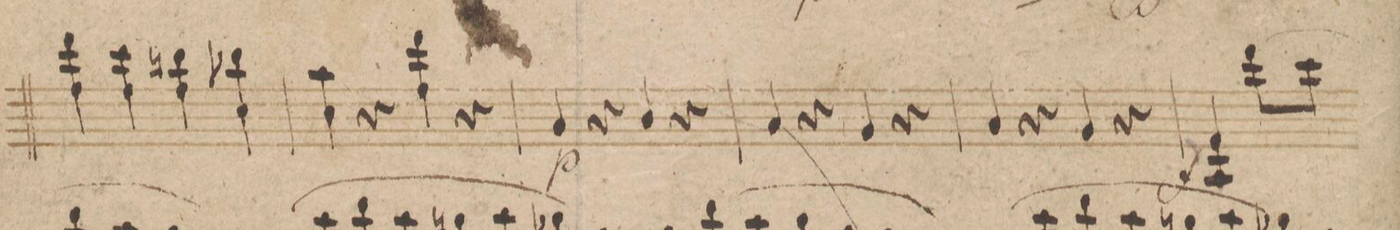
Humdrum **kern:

**kern	**dynam
*I"Violino Imo	*
*clefG2	*
*k[b-]	*
*met(c|)	*
*M2/2	*
4ddd\ 4ff\	.
4ccc\ 4ff\	.
4bbn\ 4ff\	.
4bb-X\ 4cc\	.
=73	=73
4aa\ 4cc\	.
4r	.
4ddd\ 4ff\	.
4r	.
=74	=74
4a/	p
4r	.
4b-/	.
4r	.
=75	=75
4a/	.
4r	.
4g/	.
4r	.
=76	=76
4a/	.
4r	.
4g/	.
4r	.
=77	=77
4e/ 4A/	f
(8ddd\L	.
8ccc\J	.
*-	*-
